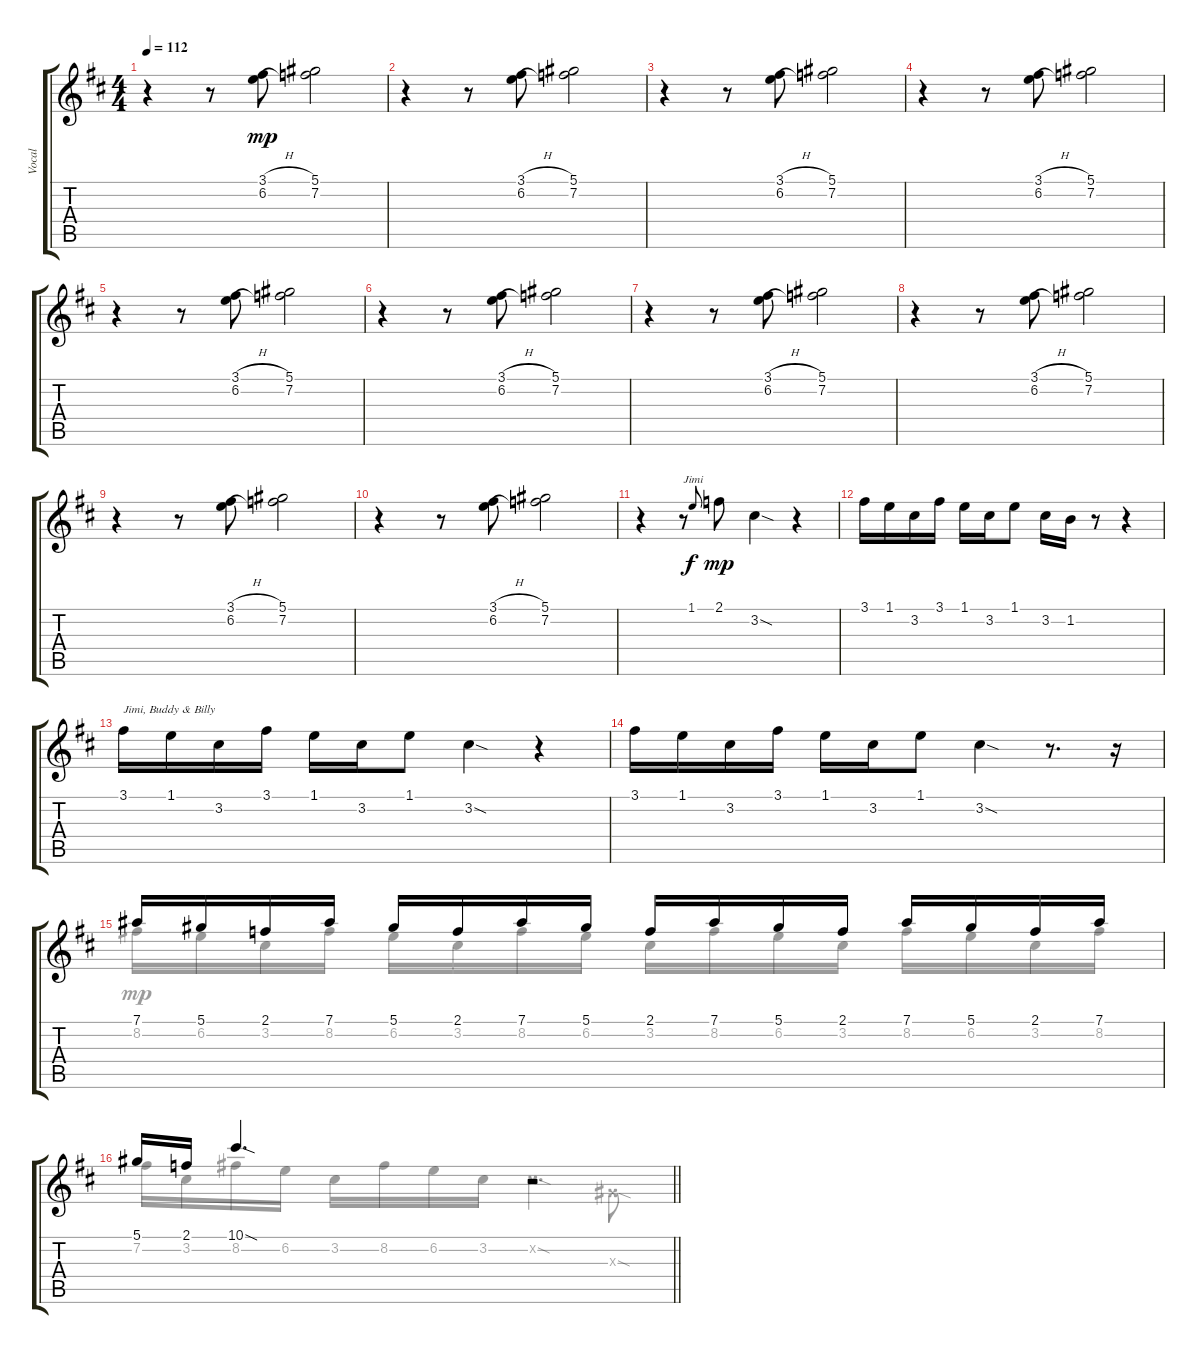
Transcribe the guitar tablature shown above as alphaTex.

\track ("Vocal" "Vocal") {instrument electricguitarjazz}
\staff {score tabs}
\tuning (Eb4 Bb3 Gb3 Db3 Ab2 Eb2) {hide}
\voice
\ts (4 4)
\tempo 112
\clef g2
\ks d
r.4{dy mp} r.8 (3.1{h} 6.2{h}).8 (5.1 7.2).2 |
r.4 r.8 (3.1{h} 6.2{h}).8 (5.1 7.2).2 |
r.4 r.8 (3.1{h} 6.2{h}).8 (5.1 7.2).2 |
r.4 r.8 (3.1{h} 6.2{h}).8 (5.1 7.2).2 |
r.4 r.8 (3.1{h} 6.2{h}).8 (5.1 7.2).2 |
r.4 r.8 (3.1{h} 6.2{h}).8 (5.1 7.2).2 |
r.4 r.8 (3.1{h} 6.2{h}).8 (5.1 7.2).2 |
r.4 r.8 (3.1{h} 6.2{h}).8 (5.1 7.2).2 |
r.4 r.8 (3.1{h} 6.2{h}).8 (5.1 7.2).2 |
r.4 r.8 (3.1{h} 6.2{h}).8 (5.1 7.2).2 |
r.4 r.8{txt "Jimi"} 1.1.8{gr onbeat dy f} 2.1.8{dy mp} 3.2{sod}.4 r.4 |
3.1.16 1.1.16 3.2.16 3.1.16 1.1.16 3.2.16 1.1.8 3.2.16 1.2.16 r.8 r.4 |
3.1.16{txt "Jimi, Buddy & Billy"} 1.1.16 3.2.16 3.1.16 1.1.16 3.2.16 1.1.8 3.2{sod}.4 r.4 |
3.1.16 1.1.16 3.2.16 3.1.16 1.1.16 3.2.16 1.1.8 3.2{sod}.4 r.8{d} r.16 |
7.1.16 5.1.16 2.1.16 7.1.16 5.1.16 2.1.16 7.1.16 5.1.16 2.1.16 7.1.16 5.1.16 2.1.16 7.1.16 5.1.16 2.1.16 7.1.16 |
\barLineRight lightlight
5.1.16 2.1.16 10.1{sod}.4{d} r.2
\voice
\clef g2
\ottava regular
\simile none
\ks d
|
|
|
|
|
|
|
|
|
|
|
|
|
|
8.2.16 6.2.16 3.2.16 8.2.16 6.2.16 3.2.16 8.2.16 6.2.16 3.2.16 8.2.16 6.2.16 3.2.16 8.2.16 6.2.16 3.2.16 8.2.16 |
\barLineRight lightlight
7.2.16 3.2.16 8.2.16 6.2.16 3.2.16 8.2.16 6.2.16 3.2.16 3.2{sod x}.4{d} 2.3{sod x}.8
